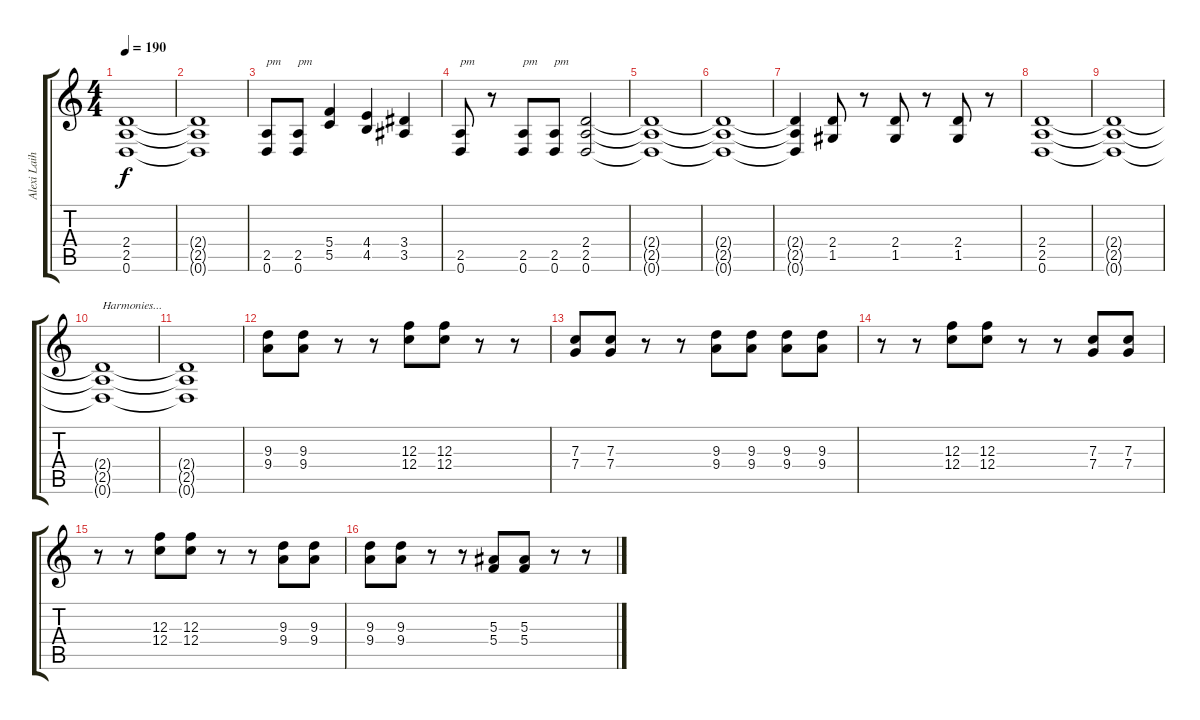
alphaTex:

\track ("Alexi Laiho" "Alexi Laih") {instrument distortionguitar}
\staff {score tabs}
\tuning (D4 A3 F3 C3 G2 D2) {hide}
\ts (4 4)
\tempo 190
\clef g2
\ks c
(2.4{t} 2.5{t} 0.6{t}).1{dy f} |
(2.4{t} 2.5{t} 0.6{t}).1 |
(2.5 0.6).8{txt "pm"} (2.5 0.6).8{txt "pm"} (5.4 5.5).4 (4.4 4.5).4 (3.4 3.5).4 |
(2.5 0.6).8{txt "pm"} r.8 (2.5 0.6).8{txt "pm"} (2.5 0.6).8{txt "pm"} (2.4 2.5 0.6).2 |
(2.4{t} 2.5{t} 0.6{t}).1 |
(2.4{t} 2.5{t} 0.6{t}).1 |
(2.4{t} 2.5{t} 0.6{t}).4 (2.4 1.5).8 r.8 (2.4 1.5).8 r.8 (2.4 1.5).8 r.8 |
(2.4 2.5 0.6).1 |
(2.4{t} 2.5{t} 0.6{t}).1 |
(2.4{t} 2.5{t} 0.6{t}).1{txt "Harmonies..."} |
(2.4{t} 2.5{t} 0.6{t}).1 |
(9.3 9.4).8 (9.3 9.4).8 r.8 r.8 (12.3 12.4).8 (12.3 12.4).8 r.8 r.8 |
(7.3 7.4).8 (7.3 7.4).8 r.8 r.8 (9.3 9.4).8 (9.3 9.4).8 (9.3 9.4).8 (9.3 9.4).8 |
r.8 r.8 (12.3 12.4).8 (12.3 12.4).8 r.8 r.8 (7.3 7.4).8 (7.3 7.4).8 |
r.8 r.8 (12.3 12.4).8 (12.3 12.4).8 r.8 r.8 (9.3 9.4).8 (9.3 9.4).8 |
(9.3 9.4).8 (9.3 9.4).8 r.8 r.8 (5.3 5.4).8 (5.3 5.4).8 r.8 r.8
